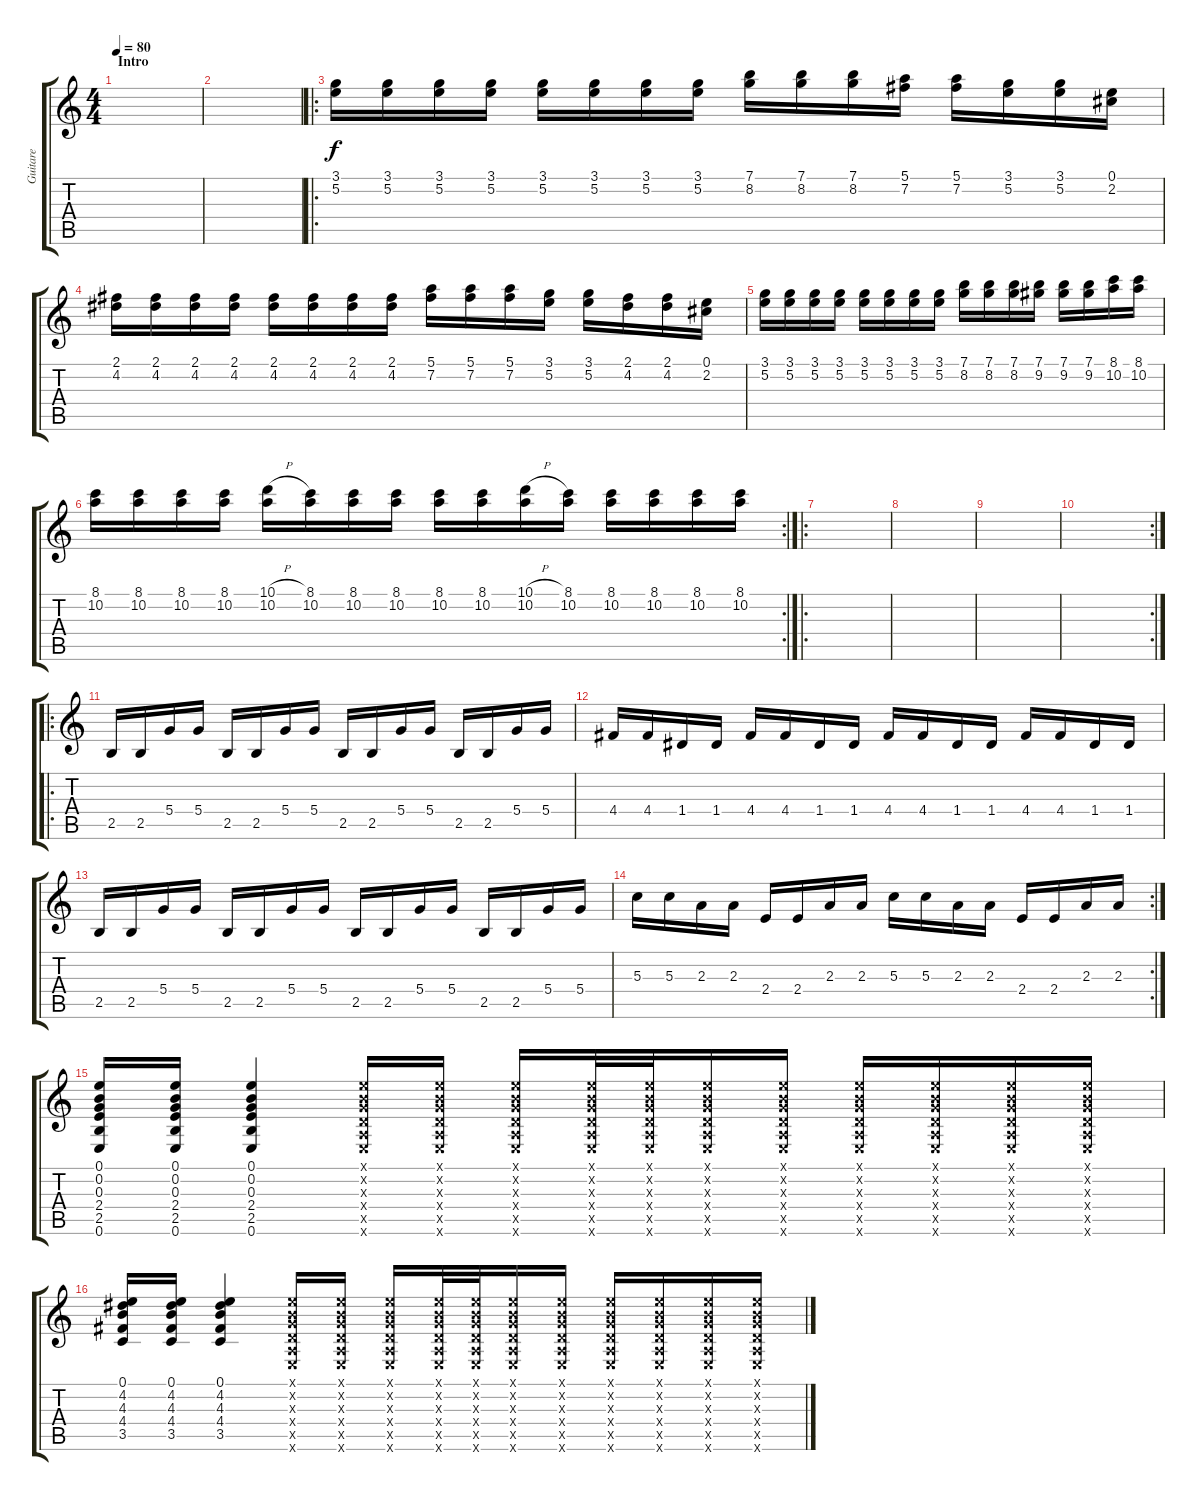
\track ("Guitare" "Guitare") {instrument acousticguitarsteel}
\staff {score tabs}
\tuning (E4 B3 G3 D3 A2 E2) {hide}
\ts (4 4)
\section ("" "Intro")
\tempo 80
\clef g2
\ks c
|
|
\ro
(3.1 5.2).16 (3.1 5.2).16 (3.1 5.2).16 (3.1 5.2).16 (3.1 5.2).16 (3.1 5.2).16 (3.1 5.2).16 (3.1 5.2).16 (7.1 8.2).16 (7.1 8.2).16 (7.1 8.2).16 (5.1 7.2).16 (5.1 7.2).16 (3.1 5.2).16 (3.1 5.2).16 (0.1 2.2).16 |
(2.1 4.2).16 (2.1 4.2).16 (2.1 4.2).16 (2.1 4.2).16 (2.1 4.2).16 (2.1 4.2).16 (2.1 4.2).16 (2.1 4.2).16 (5.1 7.2).16 (5.1 7.2).16 (5.1 7.2).16 (3.1 5.2).16 (3.1 5.2).16 (2.1 4.2).16 (2.1 4.2).16 (0.1 2.2).16 |
(3.1 5.2).16 (3.1 5.2).16 (3.1 5.2).16 (3.1 5.2).16 (3.1 5.2).16 (3.1 5.2).16 (3.1 5.2).16 (3.1 5.2).16 (7.1 8.2).16 (7.1 8.2).16 (7.1 8.2).16 (7.1 9.2).16 (7.1 9.2).16 (7.1 9.2).16 (8.1 10.2).16 (8.1 10.2).16 |
\rc 2
(8.1 10.2).16 (8.1 10.2).16 (8.1 10.2).16 (8.1 10.2).16 (10.1{h} 10.2).16 (8.1 10.2).16 (8.1 10.2).16 (8.1 10.2).16 (8.1 10.2).16 (8.1 10.2).16 (10.1{h} 10.2).16 (8.1 10.2).16 (8.1 10.2).16 (8.1 10.2).16 (8.1 10.2).16 (8.1 10.2).16 |
\ro
|
|
|
\rc 2
|
\ro
2.5.16{volume 13 instrument electricguitarmuted} 2.5.16 5.4.16 5.4.16 2.5.16 2.5.16 5.4.16 5.4.16 2.5.16 2.5.16 5.4.16 5.4.16 2.5.16 2.5.16 5.4.16 5.4.16 |
4.4.16 4.4.16 1.4.16 1.4.16 4.4.16 4.4.16 1.4.16 1.4.16 4.4.16 4.4.16 1.4.16 1.4.16 4.4.16 4.4.16 1.4.16 1.4.16 |
2.5.16 2.5.16 5.4.16 5.4.16 2.5.16 2.5.16 5.4.16 5.4.16 2.5.16 2.5.16 5.4.16 5.4.16 2.5.16 2.5.16 5.4.16 5.4.16 |
\rc 2
5.3.16 5.3.16 2.3.16 2.3.16 2.4.16 2.4.16 2.3.16 2.3.16 5.3.16 5.3.16 2.3.16 2.3.16 2.4.16 2.4.16 2.3.16 2.3.16 |
(0.1 0.2 0.3 2.4 2.5 0.6).16{volume 16 instrument acousticguitarsteel} (0.1 0.2 0.3 2.4 2.5 0.6).16 (0.1 0.2 0.3 2.4 2.5 0.6).4 (0.1{x} 0.2{x} 0.3{x} 0.4{x} 0.5{x} 0.6{x}).16 (0.1{x} 0.2{x} 0.3{x} 0.4{x} 0.5{x} 0.6{x}).16 (0.1{x} 0.2{x} 0.3{x} 0.4{x} 0.5{x} 0.6{x}).16 (0.1{x} 0.2{x} 0.3{x} 0.4{x} 0.5{x} 0.6{x}).32 (0.1{x} 0.2{x} 0.3{x} 0.4{x} 0.5{x} 0.6{x}).32 (0.1{x} 0.2{x} 0.3{x} 0.4{x} 0.5{x} 0.6{x}).16 (0.1{x} 0.2{x} 0.3{x} 0.4{x} 0.5{x} 0.6{x}).16 (0.1{x} 0.2{x} 0.3{x} 0.4{x} 0.5{x} 0.6{x}).16 (0.1{x} 0.2{x} 0.3{x} 0.4{x} 0.5{x} 0.6{x}).16 (0.1{x} 0.2{x} 0.3{x} 0.4{x} 0.5{x} 0.6{x}).16 (0.1{x} 0.2{x} 0.3{x} 0.4{x} 0.5{x} 0.6{x}).16 |
(0.1 4.2 4.3 4.4 3.5).16 (0.1 4.2 4.3 4.4 3.5).16 (0.1 4.2 4.3 4.4 3.5).4 (0.1{x} 0.2{x} 0.3{x} 0.4{x} 0.5{x} 0.6{x}).16 (0.1{x} 0.2{x} 0.3{x} 0.4{x} 0.5{x} 0.6{x}).16 (0.1{x} 0.2{x} 0.3{x} 0.4{x} 0.5{x} 0.6{x}).16 (0.1{x} 0.2{x} 0.3{x} 0.4{x} 0.5{x} 0.6{x}).32 (0.1{x} 0.2{x} 0.3{x} 0.4{x} 0.5{x} 0.6{x}).32 (0.1{x} 0.2{x} 0.3{x} 0.4{x} 0.5{x} 0.6{x}).16 (0.1{x} 0.2{x} 0.3{x} 0.4{x} 0.5{x} 0.6{x}).16 (0.1{x} 0.2{x} 0.3{x} 0.4{x} 0.5{x} 0.6{x}).16 (0.1{x} 0.2{x} 0.3{x} 0.4{x} 0.5{x} 0.6{x}).16 (0.1{x} 0.2{x} 0.3{x} 0.4{x} 0.5{x} 0.6{x}).16 (0.1{x} 0.2{x} 0.3{x} 0.4{x} 0.5{x} 0.6{x}).16
